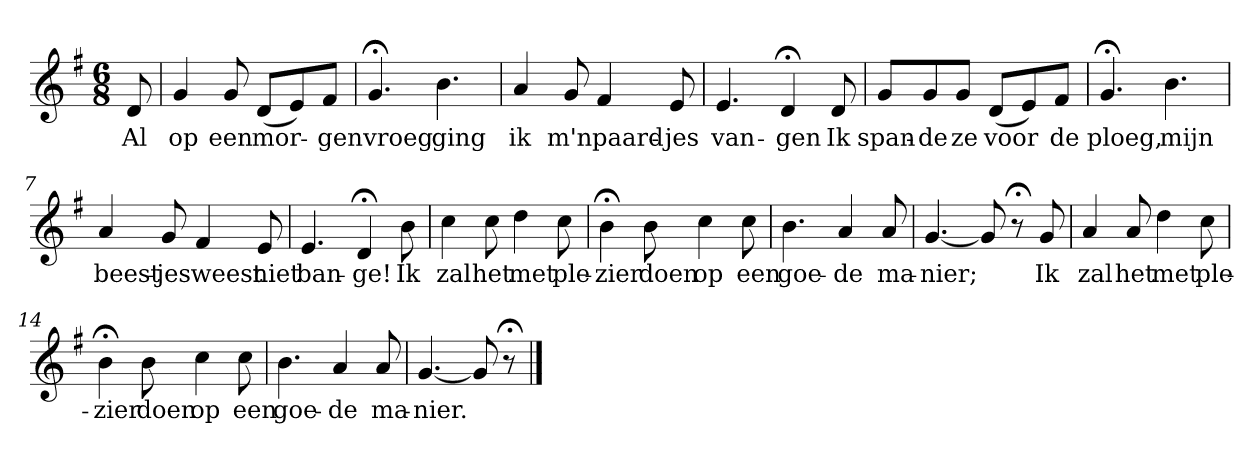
**kern	**text
*part1	*part1
*staff1	*staff1
*k[f#]	*
*G:	*
*M6/8	*
*MM120	*
=	=
8d	Al
=1	=1
4g	op
8g	een
(8dL	mor-
8e)	.
8f#J	-gen
=2	=2
4.g;<	vroeg
4.b	ging
=3	=3
4a	ik
8g	m'n
4f#	paard-
8e	-jes
=4	=4
4.e	van-
4d;<	-gen
8d	Ik
=5	=5
8gL	span-
8g	-de
8gJ	ze
(8dL	voor
8e)	.
8f#J	de
=6	=6
4.g;<	ploeg,
4.b	mijn
=7	=7
4a	beest-
8g	-jes
4f#	weest
8e	niet
=8	=8
4.e	ban-
4d;<	-ge!
8b	Ik
=9	=9
4cc	zal
8cc	het
4dd	met
8cc	ple-
=10	=10
4b;<	-zier
8b	doen
4cc	op
8cc	een
=11	=11
4.b	goe-
4a	-de
8a	ma-
=12	=12
[4.g	-nier;
8g]	.
8r;<	.
8g	Ik
=13	=13
4a	zal
8a	het
4dd	met
8cc	ple-
=14	=14
4b;<	-zier
8b	doen
4cc	op
8cc	een
=15	=15
4.b	goe-
4a	-de
8a	ma-
=16	=16
[4.g	-nier.
8g]	.
8r;<	.
==	==
*-	*-
